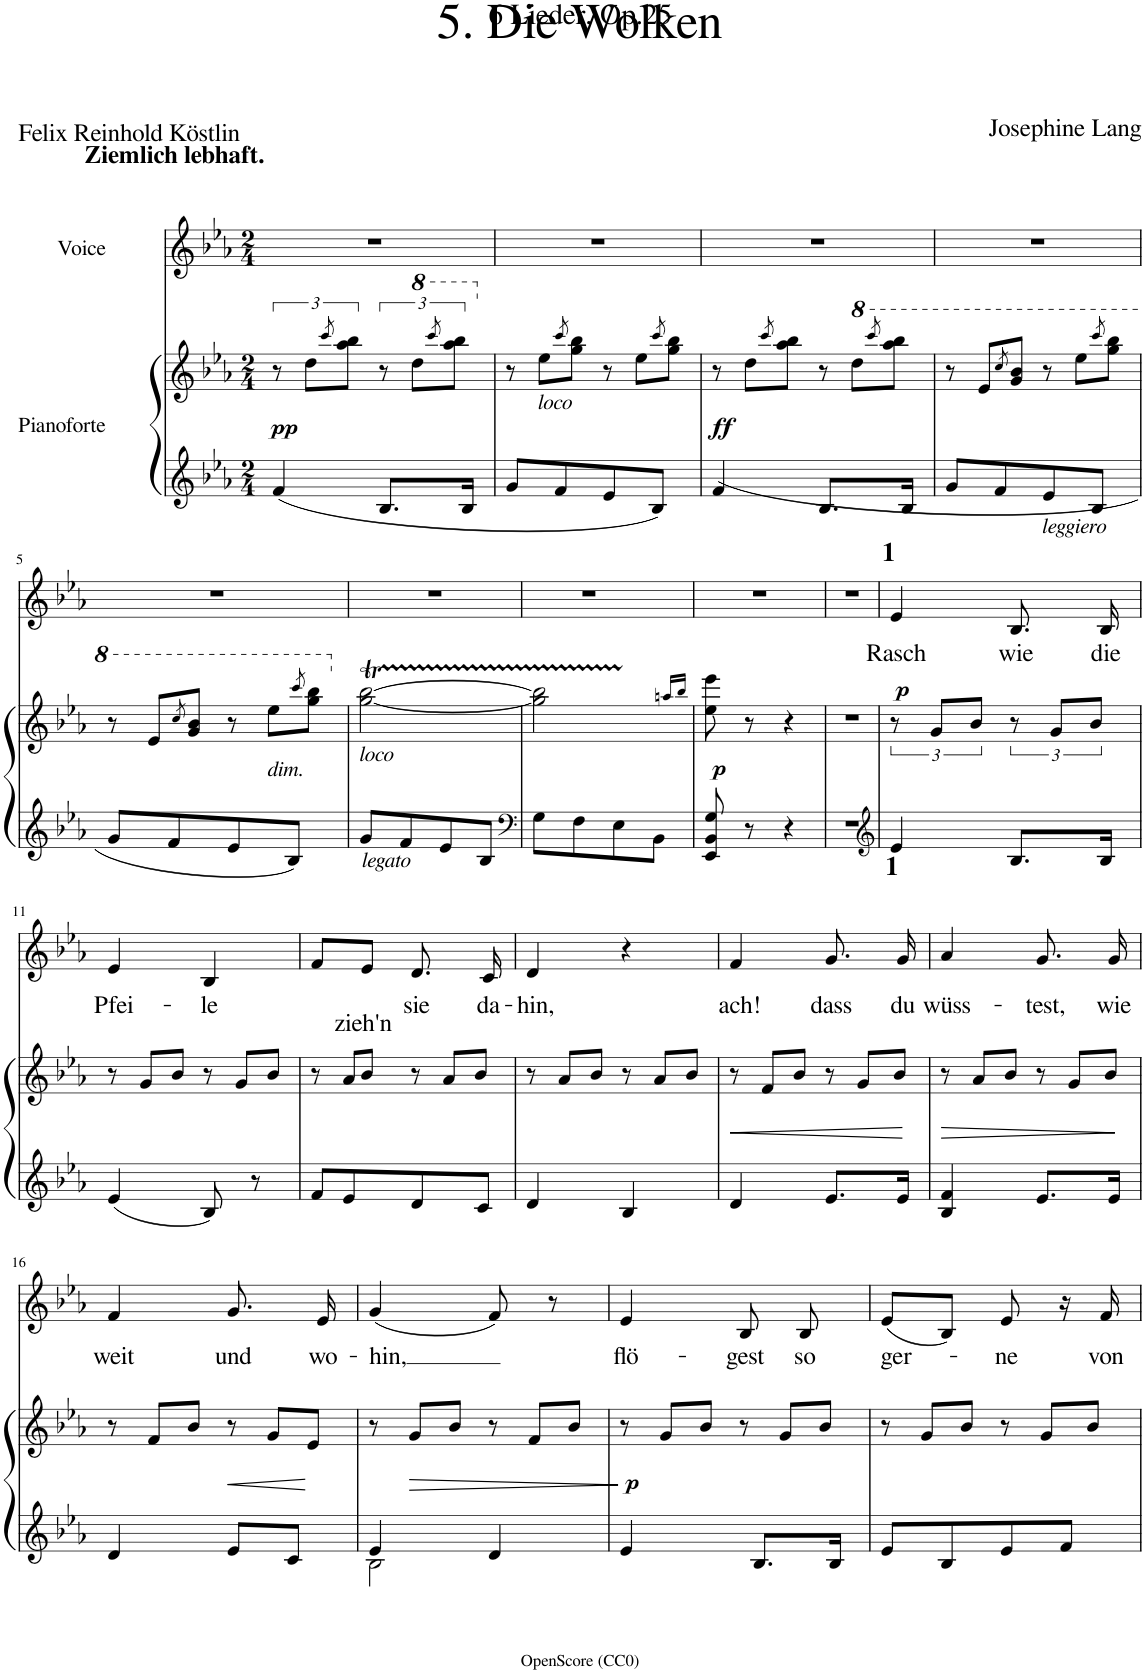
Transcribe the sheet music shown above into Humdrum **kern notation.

**kern	**kern	**dynam	**kern	**text
*part2	*part2	*part2	*part1	*part1
*staff3	*staff2	*staff2/3	*staff1	*staff1
*I"Pianoforte	*	*	*I"Voice	*
*I'Pno	*	*	*	*
*clefG2	*clefG2	*	*clefG2	*
*k[b-e-a-]	*k[b-e-a-]	*	*k[b-e-a-]	*
*M2/4	*M2/4	*	*M2/4	*
=1	=1	=1	=1	=1
!	!	!	!LO:TX:a:B:t=Ziemlich lebhaft.	!
!	!	!LO:DY:b	!	!
4f/	12r	pp	2r	.
.	12dd\L	.	.	.
.	8qccc/	.	.	.
.	12aa-\ 12bb-\J	.	.	.
8.B-/L	12r	.	.	.
*	*8va	*	*	*
.	12ddd\L	.	.	.
.	8qcccc/	.	.	.
.	12aaa-\ 12bbb-\J	.	.	.
16B-/Jk	.	.	.	.
=2	=2	=2	=2	=2
*	*X8va	*	*	*
8g/L	12r	.	2r	.
!	!LO:TX:b:i:t=loco	!	!	!
.	12ee-\L	.	.	.
8f/	.	.	.	.
.	8qccc/	.	.	.
.	12gg\ 12bb-\J	.	.	.
8e-/	12r	.	.	.
.	12ee-\L	.	.	.
8B-/J	.	.	.	.
.	8qccc/	.	.	.
.	12gg\ 12bb-\J	.	.	.
=3	=3	=3	=3	=3
!	!	!LO:DY:b	!	!
4f/	12r	ff	2r	.
.	12dd\L	.	.	.
.	8qccc/	.	.	.
.	12aa-\ 12bb-\J	.	.	.
8.B-/L	12r	.	.	.
*	*8va	*	*	*
.	12ddd\L	.	.	.
.	8qcccc/	.	.	.
.	12aaa-\ 12bbb-\J	.	.	.
16B-/Jk	.	.	.	.
=4	=4	=4	=4	=4
8g/L	12r	.	2r	.
.	12ee-/L	.	.	.
8f/	.	.	.	.
.	8qccc/	.	.	.
.	12gg/ 12bb-/J	.	.	.
!LO:TX:b:i:t=leggiero	!	!	!	!
8e-/	12r	.	.	.
.	12eee-\L	.	.	.
8B-/J	.	.	.	.
.	8qcccc/	.	.	.
.	12ggg\ 12bbb-\J	.	.	.
!!LO:LB:g=z
=5	=5	=5	=5	=5
8g/L	12r	.	2r	.
.	12ee-/L	.	.	.
8f/	.	.	.	.
.	8qccc/	.	.	.
.	12gg/ 12bb-/J	.	.	.
8e-/	12r	.	.	.
!	!LO:TX:b:i:t=dim.	!	!	!
.	12eee-\L	.	.	.
8B-/J	.	.	.	.
.	8qcccc/	.	.	.
.	12ggg\ 12bbb-\J	.	.	.
=6	=6	=6	=6	=6
*	*X8va	*	*	*
!	!LO:TX:b:i:t=loco	!	!	!
!LO:TX:b:i:t=legato	!	!	!	!
8g/L	[2gg\T [2bb-\T	.	2r	.
8f/	.	.	.	.
8e-/	.	.	.	.
8B-/J	.	.	.	.
=7	=7	=7	=7	=7
*clefF4	*	*	*	*
8G\L	2gg\]TTT 2bb-\]TTT	.	2r	.
8F\	.	.	.	.
8E-\	.	.	.	.
8BB-\J	.	.	.	.
.	16qaan/LL	.	.	.
.	16qbb-/JJ	.	.	.
=8	=8	=8	=8	=8
!	!	!LO:DY:b	!	!
8EE-/ 8BB-/ 8G/	8ee-\ 8eee-\	p	2r	.
8r	8r	.	.	.
4r	4r	.	.	.
!!LO:REH:place=s1:a:B:cj:enc=none:fs=15:t=1
=9	=9	=9	=9	=9
!LO:TX:b:B:t=1	!	!	!	!
2r	2r	.	2r	.
=10	=10	=10	=10	=10
*clefG2	*	*	*	*
!	!	!LO:DY:a	!	!LO:LY:b
4e-/	12r	p	4e-/	Rasch
.	12g/L	.	.	.
.	12b-/J	.	.	.
!	!	!	!	!LO:LY:b
8.B-/L	12r	.	8.B-/	wie
.	12g/L	.	.	.
.	12b-/J	.	.	.
!	!	!	!	!LO:LY:b
16B-/Jk	.	.	16B-/	die
!!LO:LB:g=z
=11	=11	=11	=11	=11
!	!	!	!	!LO:LY:b
4e-/	12r	.	4e-/	Pfei-
.	12g/L	.	.	.
.	12b-/J	.	.	.
!	!	!	!	!LO:LY:b
8B-/	12r	.	4B-/	-le
.	12g/L	.	.	.
8r	.	.	.	.
.	12b-/J	.	.	.
=12	=12	=12	=12	=12
!	!	!	!	!LO:LY:b
8f/L	12r	.	8f/L	zieh'n
.	12a-/L	.	.	.
8e-/	.	.	8e-/J	.
.	12b-/J	.	.	.
!	!	!	!	!LO:LY:b
8d/	12r	.	8.d/	sie
.	12a-/L	.	.	.
8c/J	.	.	.	.
.	12b-/J	.	.	.
!	!	!	!	!LO:LY:b
.	.	.	16c/	da-
=13	=13	=13	=13	=13
!	!	!	!	!LO:LY:b
4d/	12r	.	4d/	-hin,
.	12a-/L	.	.	.
.	12b-/J	.	.	.
4B-/	12r	.	4r	.
.	12a-/L	.	.	.
.	12b-/J	.	.	.
=14	=14	=14	=14	=14
!	!	!LO:HP:b	!	!LO:LY:b
4d/	12r	<	4f/	ach!
.	12f/L	.	.	.
.	12b-/J	.	.	.
!	!	!	!	!LO:LY:b
8.e-/L	12r	.	8.g/	dass
.	12g/L	.	.	.
.	12b-/J	.	.	.
!	!	!	!	!LO:LY:b
16e-/Jk	.	.	16g/	du
.	.	[	.	.
=15	=15	=15	=15	=15
!	!	!LO:HP:b	!	!LO:LY:b
4B-/ 4f/	12r	>	4a-/	wüss-
.	12a-/L	.	.	.
.	12b-/J	.	.	.
!	!	!	!	!LO:LY:b
8.e-/L	12r	.	8.g/	-test,
.	12g/L	.	.	.
.	12b-/J	.	.	.
!	!	!	!	!LO:LY:b
16e-/Jk	.	.	16g/	wie
.	.	]	.	.
!!LO:LB:g=z
=16	=16	=16	=16	=16
!	!	!	!	!LO:LY:b
4d/	12r	.	4f/	weit
.	12f/L	.	.	.
.	12b-/J	.	.	.
!	!	!LO:HP:b	!	!LO:LY:b
8e-/L	12r	<	8.g/	und
.	12g/L	.	.	.
8c/J	.	.	.	.
.	12e-/J	.	.	.
!	!	!	!	!LO:LY:b
.	.	.	16e-/	wo-
.	.	[	.	.
=17	=17	=17	=17	=17
*^	*	*	*	*
!	!	!	!	!	!LO:LY:b
4e-/	2B-\	12r	.	(4g/	-hin,
!	!	!	!LO:HP:b	!	!
.	.	12g/L	>	.	.
.	.	12b-/J	.	.	.
4d/	.	12r	.	8f/)	.
.	.	12f/L	.	.	.
.	.	.	.	8r	.
.	.	12b-/J	.	.	.
*v	*v	*	*	*	*
.	.	]	.	.
=18	=18	=18	=18	=18
!	!	!LO:DY:b	!	!LO:LY:b
4e-/	12r	p	4e-/	flö-
.	12g/L	.	.	.
.	12b-/J	.	.	.
!	!	!	!	!LO:LY:b
8.B-/L	12r	.	8B-/	-gest
.	12g/L	.	.	.
!	!	!	!	!LO:LY:b
.	.	.	8B-/	so
.	12b-/J	.	.	.
16B-/Jk	.	.	.	.
=19	=19	=19	=19	=19
!	!	!	!	!LO:LY:b
8e-/L	12r	.	(8e-/L	ger-
.	12g/L	.	.	.
8B-/	.	.	8B-/J)	.
.	12b-/J	.	.	.
!	!	!	!	!LO:LY:b
8e-/	12r	.	8e-/	-ne
.	12g/L	.	.	.
8f/J	.	.	16r	.
.	12b-/J	.	.	.
!	!	!	!	!LO:LY:b
.	.	.	16f/	von
=	=	=	=	=
*-	*-	*-	*-	*-
